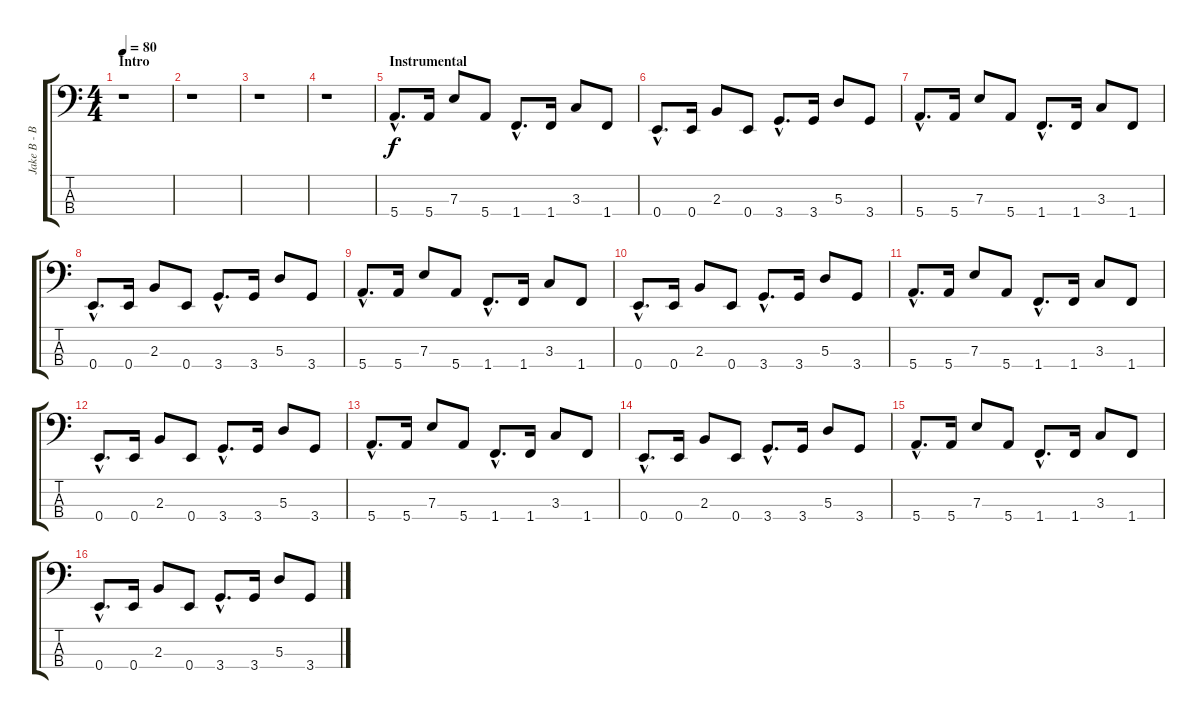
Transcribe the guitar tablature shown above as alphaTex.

\track ("Jake B - Bass" "Jake B - B") {instrument electricbassfinger}
\staff {score tabs}
\tuning (G2 D2 A1 E1) {hide}
\ts (4 4)
\section ("" "Intro")
\tempo 80
\clef f4
\ks c
r.1{dy f instrument electricbassfinger} |
r.1 |
r.1 |
r.1 |
\section ("" "Instrumental")
5.4{hac}.8{d} 5.4.16 7.3.8 5.4.8 1.4{hac}.8{d} 1.4.16 3.3.8 1.4.8 |
0.4{hac}.8{d} 0.4.16 2.3.8 0.4.8 3.4{hac}.8{d} 3.4.16 5.3.8 3.4.8 |
5.4{hac}.8{d} 5.4.16 7.3.8 5.4.8 1.4{hac}.8{d} 1.4.16 3.3.8 1.4.8 |
0.4{hac}.8{d} 0.4.16 2.3.8 0.4.8 3.4{hac}.8{d} 3.4.16 5.3.8 3.4.8 |
5.4{hac}.8{d} 5.4.16 7.3.8 5.4.8 1.4{hac}.8{d} 1.4.16 3.3.8 1.4.8 |
0.4{hac}.8{d} 0.4.16 2.3.8 0.4.8 3.4{hac}.8{d} 3.4.16 5.3.8 3.4.8 |
5.4{hac}.8{d} 5.4.16 7.3.8 5.4.8 1.4{hac}.8{d} 1.4.16 3.3.8 1.4.8 |
0.4{hac}.8{d} 0.4.16 2.3.8 0.4.8 3.4{hac}.8{d} 3.4.16 5.3.8 3.4.8 |
5.4{hac}.8{d} 5.4.16 7.3.8 5.4.8 1.4{hac}.8{d} 1.4.16 3.3.8 1.4.8 |
0.4{hac}.8{d} 0.4.16 2.3.8 0.4.8 3.4{hac}.8{d} 3.4.16 5.3.8 3.4.8 |
5.4{hac}.8{d} 5.4.16 7.3.8 5.4.8 1.4{hac}.8{d} 1.4.16 3.3.8 1.4.8 |
0.4{hac}.8{d} 0.4.16 2.3.8 0.4.8 3.4{hac}.8{d} 3.4.16 5.3.8 3.4.8
